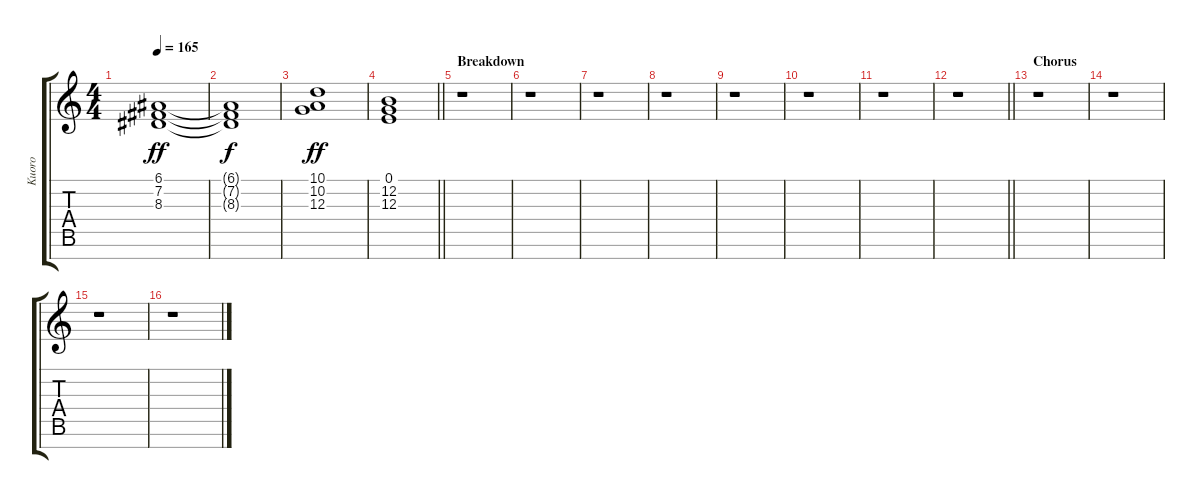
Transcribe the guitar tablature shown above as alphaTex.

\track ("Kuoro" "Kuoro") {instrument pad2warm}
\staff {score tabs}
\tuning (E4 B3 G3 D3 A2 E2 B1) {hide}
\ts (4 4)
\tempo 165
\clef g2
\ks c
(6.1 7.2 8.3).1{dy ff} |
(6.1{t} 7.2{t} 8.3{t}).1{dy f} |
(10.1 10.2 12.3).1{dy ff} |
\barLineRight lightlight
(0.1 12.2 12.3).1 |
\section ("" "Breakdown")
r.1 |
r.1 |
r.1 |
r.1 |
r.1 |
r.1 |
r.1 |
\barLineRight lightlight
r.1 |
\section ("" "Chorus")
r.1 |
r.1 |
r.1 |
r.1
